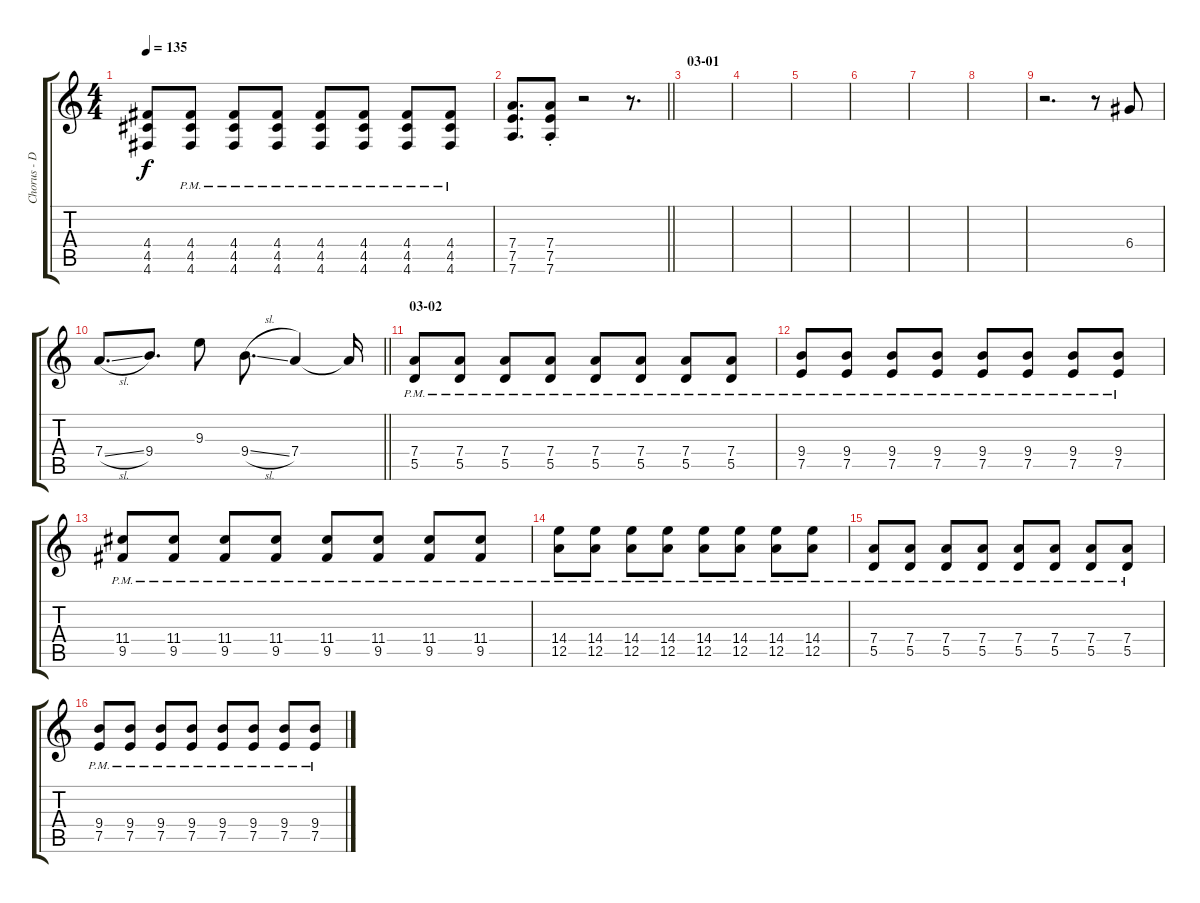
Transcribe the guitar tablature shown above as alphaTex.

\track ("Chorus - Distortion" "Chorus - D") {instrument distortionguitar}
\staff {score tabs}
\tuning (E4 B3 G3 D3 A2 D2) {hide}
\ts (4 4)
\tempo 135
\clef g2
\ks c
(4.4 4.5 4.6).8{dy f} (4.4{pm} 4.5{pm} 4.6{pm}).8 (4.4{pm} 4.5{pm} 4.6{pm}).8 (4.4{pm} 4.5{pm} 4.6{pm}).8 (4.4{pm} 4.5{pm} 4.6{pm}).8 (4.4{pm} 4.5{pm} 4.6{pm}).8 (4.4{pm} 4.5{pm} 4.6{pm}).8 (4.4{pm} 4.5{pm} 4.6{pm}).8 |
\barLineRight lightlight
(7.4 7.5 7.6).8{d} (7.4{st} 7.5{st} 7.6{st}).8 r.2 r.8{d} |
\section ("" "03-01")
|
|
|
|
|
|
r.2{d} r.8 6.4.8 |
\barLineRight lightlight
7.4{sl}.8{d} 9.4.8{d} 9.3.8 9.4{sl}.8{d} 7.4.4 7.4{t}.16 |
\section ("" "03-02")
(7.4{pm} 5.5{pm}).8 (7.4{pm} 5.5{pm}).8 (7.4{pm} 5.5{pm}).8 (7.4{pm} 5.5{pm}).8 (7.4{pm} 5.5{pm}).8 (7.4{pm} 5.5{pm}).8 (7.4{pm} 5.5{pm}).8 (7.4{pm} 5.5{pm}).8 |
(9.4{pm} 7.5{pm}).8 (9.4{pm} 7.5{pm}).8 (9.4{pm} 7.5{pm}).8 (9.4{pm} 7.5{pm}).8 (9.4{pm} 7.5{pm}).8 (9.4{pm} 7.5{pm}).8 (9.4{pm} 7.5{pm}).8 (9.4{pm} 7.5{pm}).8 |
(11.4{pm} 9.5{pm}).8 (11.4{pm} 9.5{pm}).8 (11.4{pm} 9.5{pm}).8 (11.4{pm} 9.5{pm}).8 (11.4{pm} 9.5{pm}).8 (11.4{pm} 9.5{pm}).8 (11.4{pm} 9.5{pm}).8 (11.4{pm} 9.5{pm}).8 |
(14.4{pm} 12.5{pm}).8 (14.4{pm} 12.5{pm}).8 (14.4{pm} 12.5{pm}).8 (14.4{pm} 12.5{pm}).8 (14.4{pm} 12.5{pm}).8 (14.4{pm} 12.5{pm}).8 (14.4{pm} 12.5{pm}).8 (14.4{pm} 12.5{pm}).8 |
(7.4{pm} 5.5{pm}).8 (7.4{pm} 5.5{pm}).8 (7.4{pm} 5.5{pm}).8 (7.4{pm} 5.5{pm}).8 (7.4{pm} 5.5{pm}).8 (7.4{pm} 5.5{pm}).8 (7.4{pm} 5.5{pm}).8 (7.4{pm} 5.5{pm}).8 |
(9.4{pm} 7.5{pm}).8 (9.4{pm} 7.5{pm}).8 (9.4{pm} 7.5{pm}).8 (9.4{pm} 7.5{pm}).8 (9.4{pm} 7.5{pm}).8 (9.4{pm} 7.5{pm}).8 (9.4{pm} 7.5{pm}).8 (9.4{pm} 7.5{pm}).8
